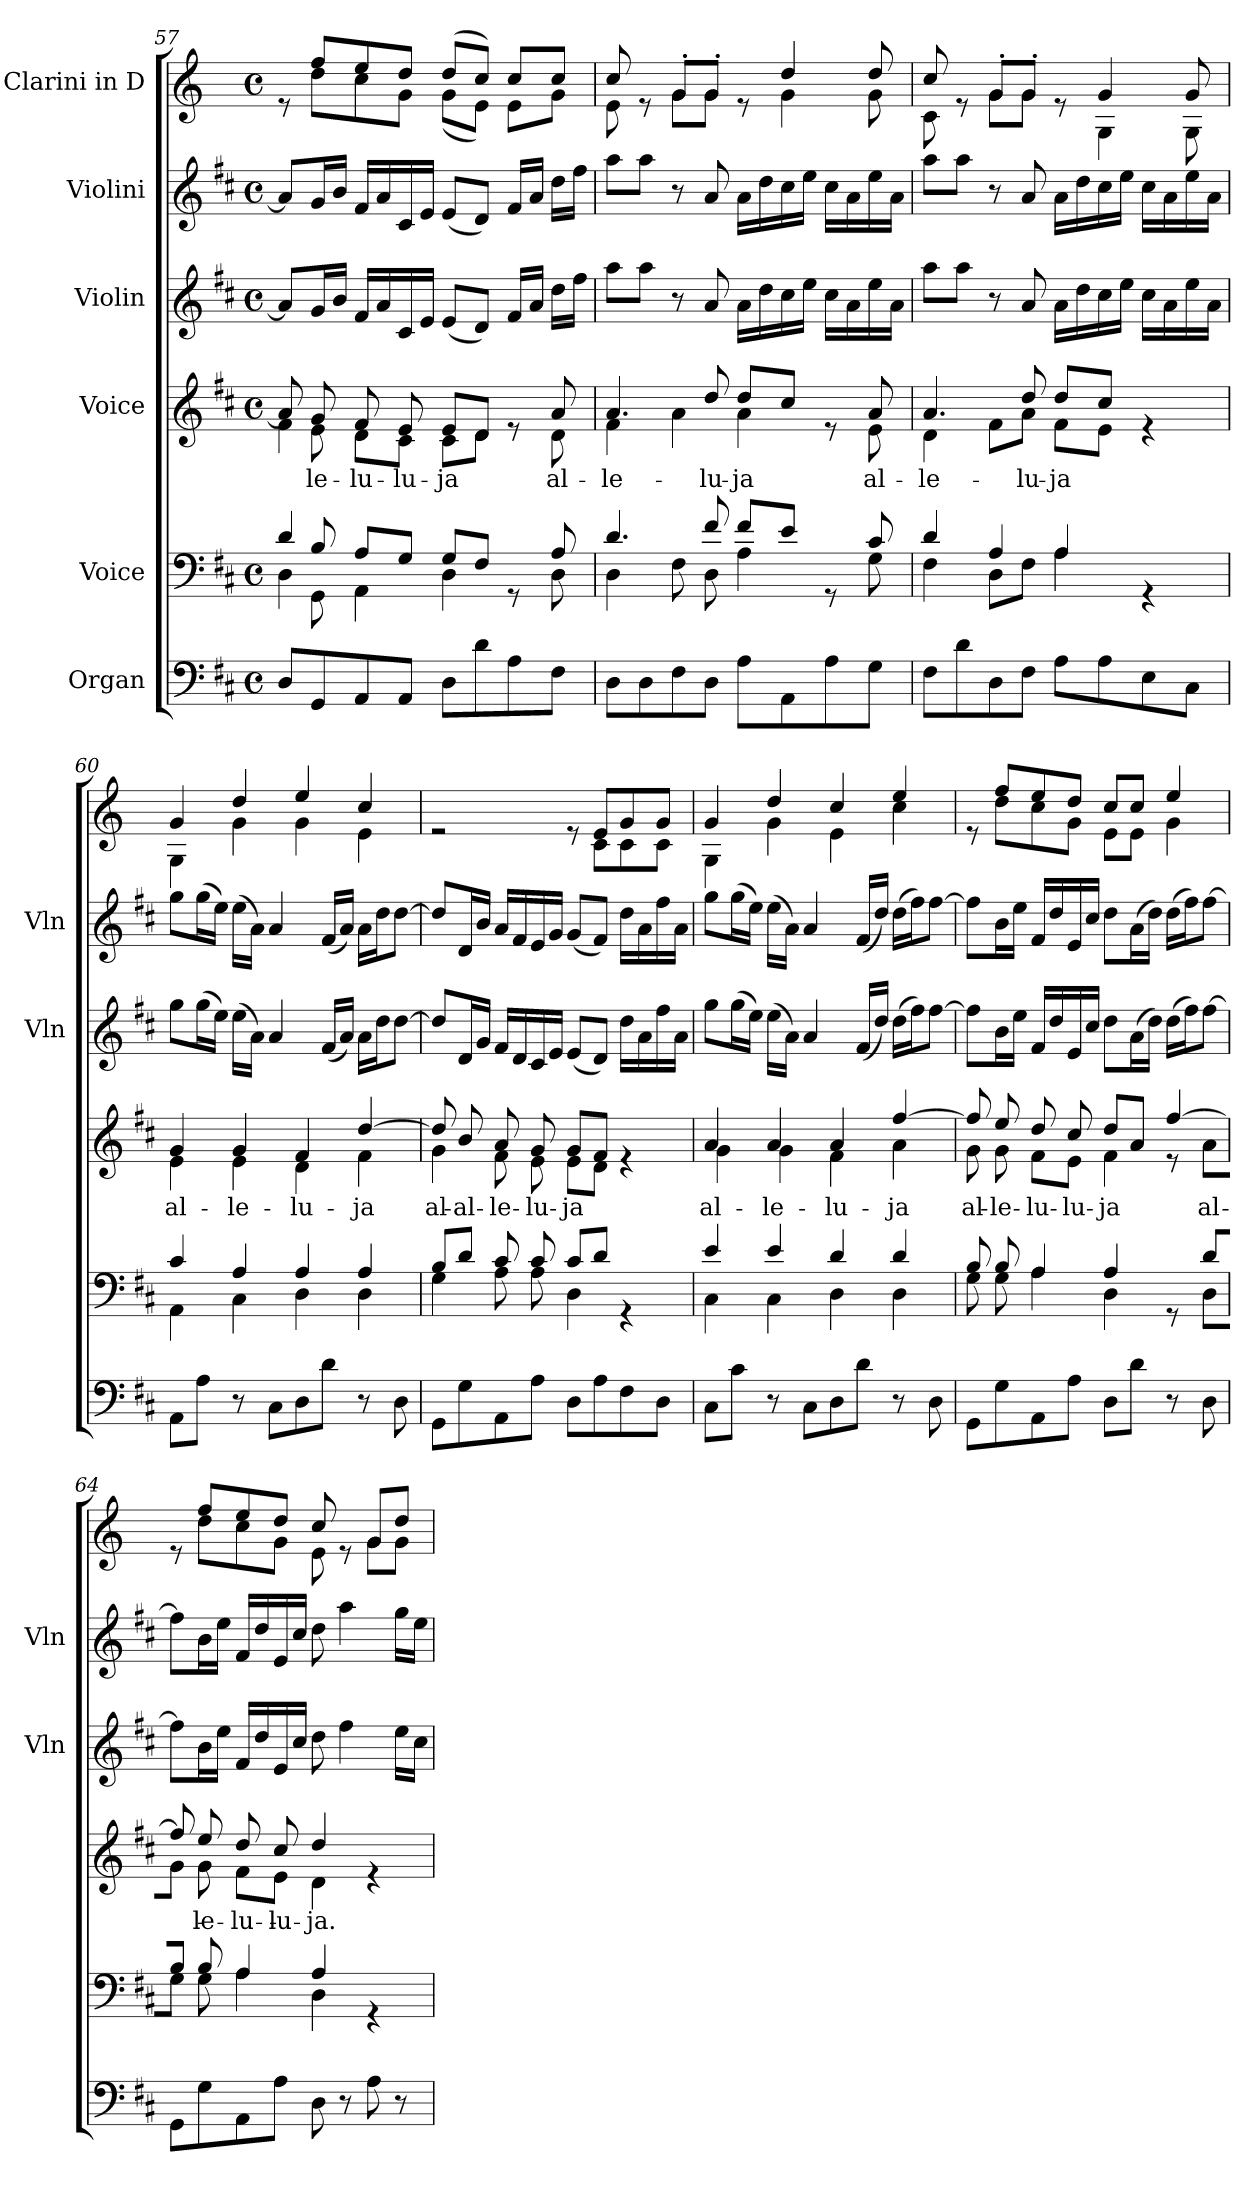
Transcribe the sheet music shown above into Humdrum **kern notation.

**kern	**kern	**kern	**text	**kern	**kern	**kern
*part6	*part5	*part4	*part4	*part3	*part2	*part1
*staff6	*staff5	*staff4	*staff4	*staff3	*staff2	*staff1
*I"Organ	*I"Voice	*I"Voice	*	*I"Violin	*I"Violini	*I"Clarini in D
*	*	*	*	*I'Vln	*I'Vln	*
!!LO:LB:g=z
*clefF4	*clefF4	*clefG2	*	*clefG2	*clefG2	*clefG2
*	*	*	*	*	*	*ITrd-1c-2
*k[f#c#]	*k[f#c#]	*k[f#c#]	*	*k[f#c#]	*k[f#c#]	*k[f#c#]
*M4/4	*M4/4	*M4/4	*	*M4/4	*M4/4	*M4/4
*met(c)	*met(c)	*met(c)	*	*met(c)	*met(c)	*met(c)
=57	=57	=57	=57	=57	=57	=57
*	*^	*^	*	*	*	*^
8D/L	8d/J	8D\J	8a/]	8f#\J	.	8a/L]	8a/L]	8re	8ryy
!	!	!	!	!	!LO:LY:b	!	!	!	!
!	!	!	!	!	!LO:LY:b	!	!	!	!
8GG/	8B/	8GG\	8g/	8e\	-le-	16g/L	16g/L	8gg/L	8ee\L
.	.	.	.	.	.	16b/JJ	16b/JJ	.	.
!	!	!	!	!	!LO:LY:b	!	!	!	!
!	!	!	!	!	!LO:LY:b	!	!	!	!
8AA/	8A/L	4AA\	8f#/	8d\L	-lu-	16f#/LL	16f#/LL	8ff#/	8dd\
.	.	.	.	.	.	16a/	16a/	.	.
!	!	!	!	!	!LO:LY:b	!	!	!	!
8AA/J	8G/J	.	8e/	8c#\J	-lu-	16c#/	16c#/	8ee/J	8a\J
.	.	.	.	.	.	16e/JJ	16e/JJ	.	.
!	!	!	!	!	!LO:LY:b	!	!	!	!
!	!	!	!	!	!LO:LY:b	!	!	!	!
8D\L	8G/L	4D\	8e/L	8c#\L	-ja	(8e/L	(8e/L	(8ee/L	(8a\L
8d\	8F#/J	.	8d/J	8d\J	.	8d/J)	8d/J)	8dd/J)	8f#\J)
8A\	8rGG	8ryy	8re	8ryy	.	16f#/LL	16f#/LL	8dd/L	8f#\L
.	.	.	.	.	.	16a/JJ	16a/JJ	.	.
!	!	!	!	!	!LO:LY:b	!	!	!	!
8F#\J	8A/	8D\	8a/	8d\	al-	16dd\LL	16dd\LL	8dd/J	8a\J
.	.	.	.	.	.	16ff#\JJ	16ff#\JJ	.	.
=58	=58	=58	=58	=58	=58	=58	=58	=58	=58
!	!	!	!	!	!LO:LY:b	!	!	!	!
8D\L	4.d/	4D\	4.a/	4f#\	-le-	8aa\L	8aa\L	8dd/	8f#\
8D\	.	.	.	.	.	8aa\J	8aa\J	8re	8ryy
8F#\	.	8F#\	.	4a\	.	8r	8r	8a'/L	8a\L
!	!	!	!	!	!LO:LY:b	!	!	!	!
8D\J	8f#/	8D\	8dd/	.	-lu-	8a/	8a/	8a'/J	8a\J
!	!	!	!	!	!LO:LY:b	!	!	!	!
8A\L	8f#/L	4A\	8dd/L	4a\	-ja	16a\LL	16a\LL	8re	8ryy
.	.	.	.	.	.	16dd\	16dd\	.	.
8AA\	8e/J	.	8cc#/J	.	.	16cc#\	16cc#\	4ee/	4a\
.	.	.	.	.	.	16ee\JJ	16ee\JJ	.	.
8A\	8rGG	8ryy	8re	8ryy	.	16cc#\LL	16cc#\LL	.	.
.	.	.	.	.	.	16a\	16a\	.	.
!	!	!	!	!	!LO:LY:b	!	!	!	!
8G\J	8c#/	8G\	8a/	8e\	al-	16ee\	16ee\	8ee/	8a\
.	.	.	.	.	.	16a\JJ	16a\JJ	.	.
=59	=59	=59	=59	=59	=59	=59	=59	=59	=59
!	!	!	!	!	!LO:LY:b	!	!	!	!
8F#\L	4d/	4F#\	4.a/	4d\	-le-	8aa\L	8aa\L	8dd/	8d\
8d\	.	.	.	.	.	8aa\J	8aa\J	8re	8ryy
8D\	4A/	8D\L	.	8f#\L	.	8r	8r	8a'/L	8a\L
!	!	!	!	!	!LO:LY:b	!	!	!	!
8F#\J	.	8F#\J	8dd/	8a\J	-lu-	8a/	8a/	8a'/J	8a\J
!	!	!	!	!	!LO:LY:b	!	!	!	!
8A\L	4A/	4A\	8dd/L	8f#\L	-ja	16a\LL	16a\LL	8re	8ryy
.	.	.	.	.	.	16dd\	16dd\	.	.
8A\	.	.	8cc#/J	8e\J	.	16cc#\	16cc#\	4a/	4A\
.	.	.	.	.	.	16ee\JJ	16ee\JJ	.	.
8E\	4rGG	4ryy	4re	4ryy	.	16cc#\LL	16cc#\LL	.	.
.	.	.	.	.	.	16a\	16a\	.	.
8C#\J	.	.	.	.	.	16ee\	16ee\	8a/	8A\
.	.	.	.	.	.	16a\JJ	16a\JJ	.	.
!!LO:PB:g=z	!!
=60	=60	=60	=60	=60	=60	=60	=60	=60	=60
!	!	!	!	!	!LO:LY:b	!	!	!	!
8AA\L	4c#/	4AA\	4g/	4e\	al-	8gg\L	8gg\L	4a/	4A\
8A\J	.	.	.	.	.	(16gg\L	(16gg\L	.	.
.	.	.	.	.	.	16ee\JJ)	16ee\JJ)	.	.
!	!	!	!	!	!LO:LY:b	!	!	!	!
8r	4A/	4C#\	4g/	4e\	-le-	(16ee\LL	(16ee\LL	4ee/	4a\
.	.	.	.	.	.	16a\JJ)	16a\JJ)	.	.
8C#\L	.	.	.	.	.	4a/	4a/	.	.
!	!	!	!	!	!LO:LY:b	!	!	!	!
8D\	4A/	4D\	4f#/	4d\	-lu-	.	.	4ff#/	4a\
8d\J	.	.	.	.	.	(16f#/LL	(16f#/LL	.	.
.	.	.	.	.	.	16a/JJ)	16a/JJ)	.	.
!	!	!	!	!	!LO:LY:b	!	!	!	!
8r	4A/	4D\	[4dd/	4f#\	-ja	16a\LL	16a\LL	4dd/	4f#\
.	.	.	.	.	.	16dd\J	16dd\J	.	.
8D\	.	.	.	.	.	[8dd\J	[8dd\J	.	.
=61	=61	=61	=61	=61	=61	=61	=61	=61	=61
!	!	!	!	!	!LO:LY:b	!	!	!	!
8GG\L	8B/L	4G\	8dd/]	4g\	al-	8dd/L]	8dd/L]	2re	8ryy
!	!	!	!	!	!LO:LY:b	!	!	!	!
*	*	*	*	*	*	*	*	*v	*v
8G\	8d/J	.	8b/	.	al-	16d/L	16d/L	.
.	.	.	.	.	.	16g/JJ	16b/JJ	.
!	!	!	!	!	!LO:LY:b	!	!	!
!	!	!	!	!	!LO:LY:b	!	!	!
8AA\	8c#/	8A\	8a/	8f#\	-le-	16f#/LL	16a/LL	.
.	.	.	.	.	.	16d/	16f#/	.
!	!	!	!	!	!LO:LY:b	!	!	!
!	!	!	!	!	!LO:LY:b	!	!	!
8A\J	8c#/	8A\	8g/	8e\	-lu-	16c#/	16e/	.
.	.	.	.	.	.	16e/JJ	16g/JJ	.
!	!	!	!	!	!LO:LY:b	!	!	!
!	!	!	!	!	!LO:LY:b	!	!	!
8D\L	8c#/L	4D\	8g/L	8e\L	-ja	(8e/L	(8g/L	8re
*	*	*	*	*	*	*	*	*^
8A\	8d/J	.	8f#/J	8d\J	.	8d/J)	8f#/J)	8f#/L	8d\L
8F#\	4rGG	4ryy	4re	4ryy	.	16dd\LL	16dd\LL	8a/	8d\
.	.	.	.	.	.	16a\	16a\	.	.
8D\J	.	.	.	.	.	16ff#\	16ff#\	8a/J	8d\J
.	.	.	.	.	.	16a\JJ	16a\JJ	.	.
=62	=62	=62	=62	=62	=62	=62	=62	=62	=62
!	!	!	!	!	!LO:LY:b	!	!	!	!
8C#\L	4e/	4C#\	4a/	4g\	al-	8gg\L	8gg\L	4a/	4A\
8c#\J	.	.	.	.	.	(16gg\L	(16gg\L	.	.
.	.	.	.	.	.	16ee\JJ)	16ee\JJ)	.	.
!	!	!	!	!	!LO:LY:b	!	!	!	!
8r	4e/	4C#\	4a/	4g\	-le-	(16ee\LL	(16ee\LL	4ee/	4a\
.	.	.	.	.	.	16a\JJ)	16a\JJ)	.	.
8C#\L	.	.	.	.	.	4a/	4a/	.	.
!	!	!	!	!	!LO:LY:b	!	!	!	!
8D\	4d/	4D\	4a/	4f#\	-lu-	.	.	4dd/	4f#\
8d\J	.	.	.	.	.	(16f#/LL	(16f#/LL	.	.
.	.	.	.	.	.	16dd/JJ)	16dd/JJ)	.	.
!	!	!	!	!	!LO:LY:b	!	!	!	!
8r	4d/	4D\	[4ff#/	4a\	-ja	(16dd\LL	(16dd\LL	4ff#/	4dd\
.	.	.	.	.	.	16ff#\J)	16ff#\J)	.	.
8D\	.	.	.	.	.	[8ff#\J	[8ff#\J	.	.
!!LO:LB:g=z	!!
=63	=63	=63	=63	=63	=63	=63	=63	=63	=63
!	!	!	!	!	!LO:LY:b	!	!	!	!
8GG\L	8B/	8G\	8ff#/]	8g\	al-	8ff#\L]	8ff#\L]	8re	8ryy
!	!	!	!	!	!LO:LY:b	!	!	!	!
!	!	!	!	!	!LO:LY:b	!	!	!	!
8G\	8B/	8G\	8ee/	8g\	-le-	16b\L	16b\L	8gg/L	8ee\L
.	.	.	.	.	.	16ee\JJ	16ee\JJ	.	.
!	!	!	!	!	!LO:LY:b	!	!	!	!
!	!	!	!	!	!LO:LY:b	!	!	!	!
8AA\	4A/	4A\	8dd/	8f#\L	-lu-	16f#/LL	16f#/LL	8ff#/	8dd\
.	.	.	.	.	.	16dd/	16dd/	.	.
!	!	!	!	!	!LO:LY:b	!	!	!	!
8A\J	.	.	8cc#/	8e\J	-lu-	16e/	16e/	8ee/J	8a\J
.	.	.	.	.	.	16cc#/JJ	16cc#/JJ	.	.
!	!	!	!	!	!LO:LY:b	!	!	!	!
!	!	!	!	!	!LO:LY:b	!	!	!	!
8D\L	4A/	4D\	8dd/L	4f#\	-ja	8dd\L	8dd\L	8dd/L	8f#\L
8d\J	.	.	8a/J	.	.	(16a\L	(16a\L	8dd/J	8f#\J
.	.	.	.	.	.	16dd\JJ)	16dd\JJ)	.	.
8r	8rGG	8ryy	[4ff#/	8r	.	(16dd\LL	(16dd\LL	4ff#/	4a\
.	.	.	.	.	.	16ff#\J)	16ff#\J)	.	.
!	!	!	!	!	!LO:LY:b	!	!	!	!
8D\	8d/L	8D\L	.	8a\L	al-	[8ff#\J	[8ff#\J	.	.
=64	=64	=64	=64	=64	=64	=64	=64	=64	=64
8GG\L	8B/J	8G\J	8ff#/]	8g\J	.	8ff#\L]	8ff#\L]	8re	8ryy
!	!	!	!	!	!LO:LY:b	!	!	!	!
!	!	!	!	!	!LO:LY:b	!	!	!	!
8G\	8B/	8G\	8ee/	8g\	-le-	16b\L	16b\L	8gg/L	8ee\L
.	.	.	.	.	.	16ee\JJ	16ee\JJ	.	.
!	!	!	!	!	!LO:LY:b	!	!	!	!
!	!	!	!	!	!LO:LY:b	!	!	!	!
8AA\	4A/	4A\	8dd/	8f#\L	-lu-	16f#/LL	16f#/LL	8ff#/	8dd\
.	.	.	.	.	.	16dd/	16dd/	.	.
!	!	!	!	!	!LO:LY:b	!	!	!	!
8A\J	.	.	8cc#/	8e\J	-lu-	16e/	16e/	8ee/J	8a\J
.	.	.	.	.	.	16cc#/JJ	16cc#/JJ	.	.
!	!	!	!	!	!LO:LY:b	!	!	!	!
!	!	!	!	!	!LO:LY:b	!	!	!	!
8D\	4A/	4D\	4dd/	4d\	-ja.	8dd\	8dd\	8dd/	8f#\
8r	.	.	.	.	.	4ff#\	4aa\	8re	8ryy
8A\	4rGG	4ryy	4re	4ryy	.	.	.	8a/L	8a\L
8r	.	.	.	.	.	16ee\LL	16gg\LL	8ee/J	8a\J
.	.	.	.	.	.	16cc#\JJ	16ee\JJ	.	.
*	*v	*v	*	*	*	*	*	*v	*v
*	*	*v	*v	*	*	*	*
=	=	=	=	=	=	=
*-	*-	*-	*-	*-	*-	*-
